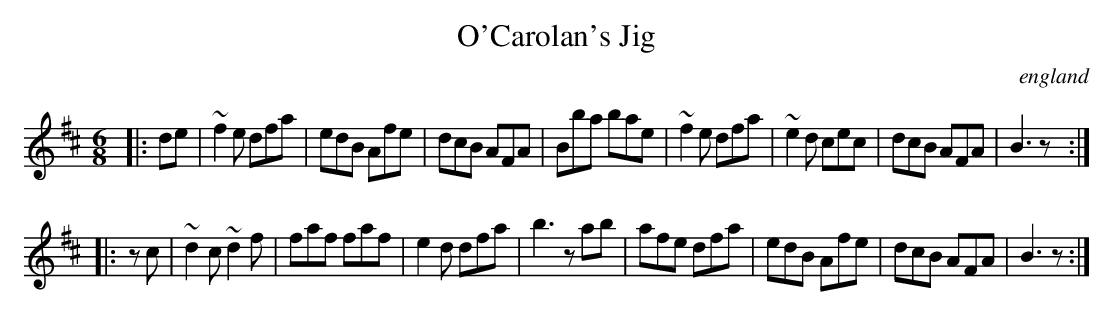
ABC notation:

X:1
T:O'Carolan's Jig
O:england
M:6/8
L:1/8
K:D
|:de|~f2e dfa|edB Afe|dcB AFA|Bba bae|~f2e dfa|~e2 d cec|dcB AFA|B3 z :|
|:zc|~d2c ~d2f|faf faf|e2d dfa|b3 zab|afe dfa|edB Afe|dcB AFA|B3 z:|
